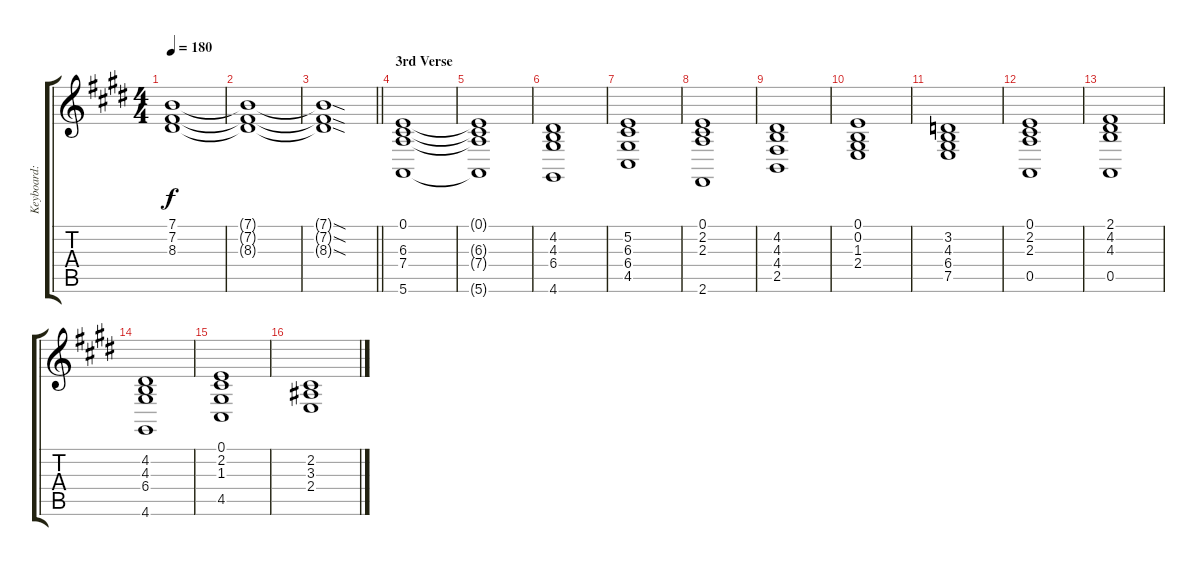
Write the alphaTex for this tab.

\track ("Keyboard: Tsugumi Kotobuki" "Keyboard: ") {instrument lead1square}
\staff {score tabs}
\tuning (E4 B3 G3 D3 A2 E2) {hide}
\ts (4 4)
\tempo 180
\clef g2
\ks e
(7.1{t} 7.2{t} 8.3{t}).1{dy f} |
(7.1{t} 7.2{t} 8.3{t}).1 |
\barLineRight lightlight
(7.1{sod t} 7.2{sod t} 8.3{sod t}).1 |
\section ("" "3rd Verse")
(0.1 6.3 7.4 5.6).1{instrument synthstrings1} |
(0.1{t} 6.3{t} 7.4{t} 5.6{t}).1 |
(4.2 4.3 6.4 4.6).1 |
(5.2 6.3 6.4 4.5).1 |
(0.1 2.2 2.3 2.6).1 |
(4.2 4.3 4.4 2.5).1 |
(0.1 0.2 1.3 2.4).1 |
(3.2 4.3 6.4 7.5).1 |
(0.1 2.2 2.3 0.5).1 |
(2.1 4.2 4.3 0.5).1 |
(4.2 4.3 6.4 4.6).1 |
(0.1 2.2 1.3 4.5).1 |
(2.2 3.3 2.4).1{instrument lead1square}
